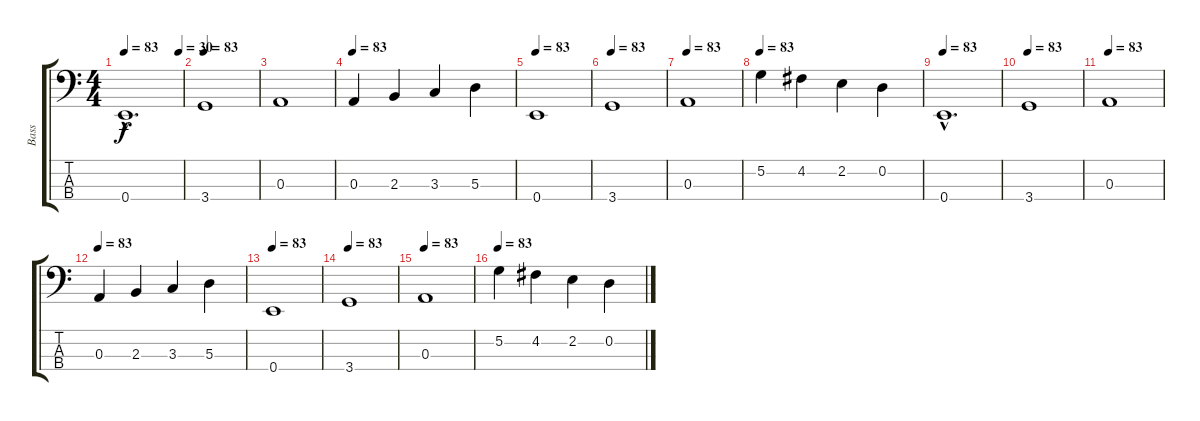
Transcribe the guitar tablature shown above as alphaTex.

\track ("Bass" "Bass") {instrument electricbassfinger}
\staff {score tabs}
\tuning (G2 D2 A1 E1) {hide}
\ts (4 4)
\tempo 83
\tempo (30 0.9375)
\clef f4
\ks c
0.4{hac}.1{d dy f} |
\tempo 83
3.4.1 |
0.3.1 |
\tempo 83
0.3.4 2.3.4 3.3.4 5.3.4 |
\tempo 83
0.4.1 |
\tempo 83
3.4.1 |
\tempo 83
0.3.1 |
\tempo 83
5.2.4 4.2.4 2.2.4 0.2.4 |
\tempo 83
0.4{hac}.1{d} |
\tempo 83
3.4.1 |
\tempo 83
0.3.1 |
\tempo 83
0.3.4 2.3.4 3.3.4 5.3.4 |
\tempo 83
0.4.1 |
\tempo 83
3.4.1 |
\tempo 83
0.3.1 |
\tempo 83
5.2.4 4.2.4 2.2.4 0.2.4
